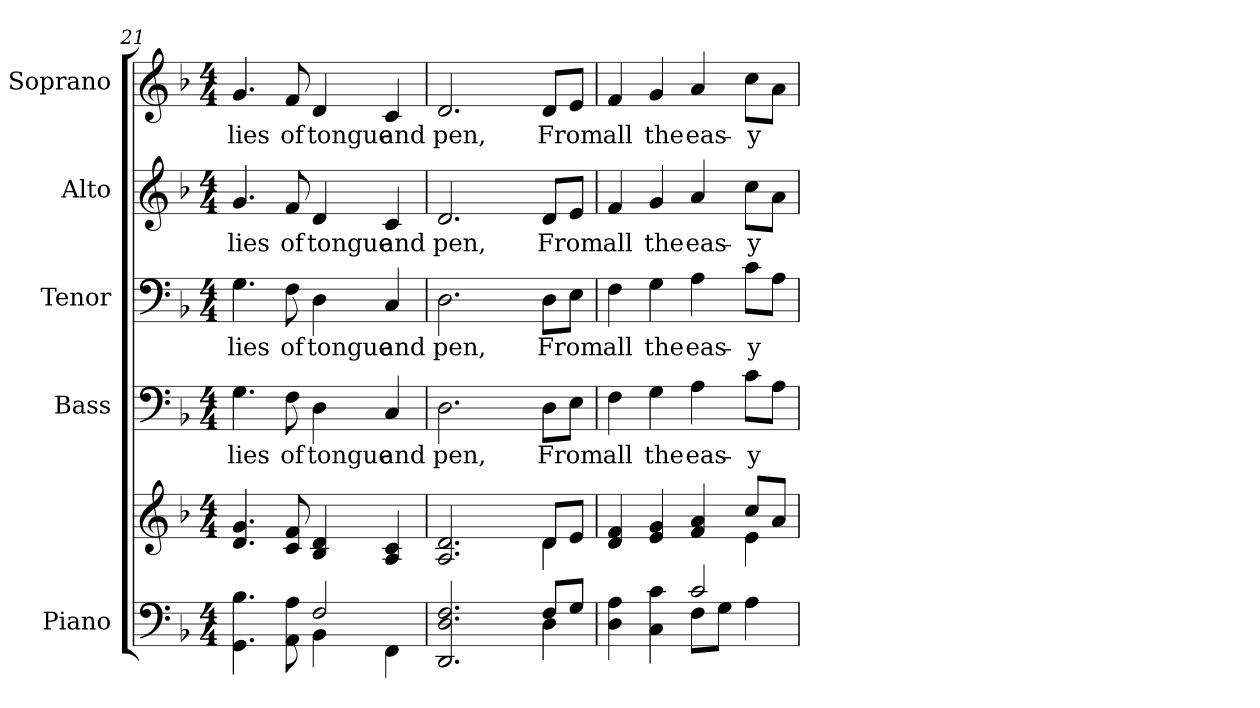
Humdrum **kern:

**kern	**kern	**kern	**text	**kern	**text	**kern	**text	**kern	**text
*part5	*part5	*part4	*part4	*part3	*part3	*part2	*part2	*part1	*part1
*staff6	*staff5	*staff4	*staff4	*staff3	*staff3	*staff2	*staff2	*staff1	*staff1
*I"Piano	*	*I"Bass	*	*I"Tenor	*	*I"Alto	*	*I"Soprano	*
*I'Pno.	*	*I'B.	*	*I'T.	*	*I'A.	*	*I'S.	*
*clefF4	*clefG2	*clefF4	*	*clefF4	*	*clefG2	*	*clefG2	*
*k[b-]	*k[b-]	*k[b-]	*	*k[b-]	*	*k[b-]	*	*k[b-]	*
*F:	*F:	*F:	*	*F:	*	*F:	*	*F:	*
*M4/4	*M4/4	*M4/4	*	*M4/4	*	*M4/4	*	*M4/4	*
=21	=21	=21	=21	=21	=21	=21	=21	=21	=21
*^	*	*	*	*	*	*	*	*	*
!	!	!	!	!LO:LY:b:color=#000000	!	!	!	!	!	!
!	!	!	!	!	!	!LO:LY:b:color=#000000	!	!	!	!
!	!	!	!	!	!	!	!	!LO:LY:b:color=#000000	!	!
!	!	!	!	!	!	!	!	!	!	!LO:LY:b:color=#000000
4.GGi\ 4.B-i	2ryy	4.di/ 4.gi	4.Gi\	lies	4.Gi\	lies	4.gi/	lies	4.gi/	lies
!	!	!	!	!LO:LY:b:color=#000000	!	!	!	!	!	!
!	!	!	!	!	!	!LO:LY:b:color=#000000	!	!	!	!
!	!	!	!	!	!	!	!	!LO:LY:b:color=#000000	!	!
!	!	!	!	!	!	!	!	!	!	!LO:LY:b:color=#000000
8AAi\ 8Ai	.	8ci/ 8fi	8Fi\	of	8Fi\	of	8fi/	of	8fi/	of
!	!	!	!	!LO:LY:b:color=#000000	!	!	!	!	!	!
!	!	!	!	!	!	!LO:LY:b:color=#000000	!	!	!	!
!	!	!	!	!	!	!	!	!LO:LY:b:color=#000000	!	!
!	!	!	!	!	!	!	!	!	!	!LO:LY:b:color=#000000
2Fi/	4BB-i\	4B-i/ 4di	4Di\	tongue	4Di\	tongue	4di/	tongue	4di/	tongue
!	!	!	!	!LO:LY:b:color=#000000	!	!	!	!	!	!
!	!	!	!	!	!	!LO:LY:b:color=#000000	!	!	!	!
!	!	!	!	!	!	!	!	!LO:LY:b:color=#000000	!	!
!	!	!	!	!	!	!	!	!	!	!LO:LY:b:color=#000000
.	4FFi\	4Ai/ 4ci	4Ci/	and	4Ci/	and	4ci/	and	4ci/	and
!!LO:LB:g=z
=22	=22	=22	=22	=22	=22	=22	=22	=22	=22	=22
*	*	*^	*	*	*	*	*	*	*	*
!	!	!	!	!	!LO:LY:b:color=#000000	!	!	!	!	!	!
!	!	!	!	!	!	!	!LO:LY:b:color=#000000	!	!	!	!
!	!	!	!	!	!	!	!	!	!LO:LY:b:color=#000000	!	!
!	!	!	!	!	!	!	!	!	!	!	!LO:LY:b:color=#000000
2.DDi/ 2.Di 2.Fi	2ryy	2.Ai/ 2.di	2ryy	2.Di\	pen,	2.Di\	pen,	2.di/	pen,	2.di/	pen,
.	4ryy	.	4ryy	.	.	.	.	.	.	.	.
!	!	!	!	!	!LO:LY:b:color=#000000	!	!	!	!	!	!
!	!	!	!	!	!	!	!LO:LY:b:color=#000000	!	!	!	!
!	!	!	!	!	!	!	!	!	!LO:LY:b:color=#000000	!	!
!	!	!	!	!	!	!	!	!	!	!	!LO:LY:b:color=#000000
8Fi/L	4Di\	8di/L	4di\	8Di\L	From	8Di\L	From	8di/L	From	8di/L	From
8Gi/J	.	8ei/J	.	8Ei\J	.	8Ei\J	.	8ei/J	.	8ei/J	.
=23	=23	=23	=23	=23	=23	=23	=23	=23	=23	=23	=23
!	!	!	!	!	!LO:LY:b:color=#000000	!	!	!	!	!	!
!	!	!	!	!	!	!	!LO:LY:b:color=#000000	!	!	!	!
!	!	!	!	!	!	!	!	!	!LO:LY:b:color=#000000	!	!
!	!	!	!	!	!	!	!	!	!	!	!LO:LY:b:color=#000000
4Di\ 4Ai	2ryy	4di/ 4fi	2ryy	4Fi\	all	4Fi\	all	4fi/	all	4fi/	all
!	!	!	!	!	!LO:LY:b:color=#000000	!	!	!	!	!	!
!	!	!	!	!	!	!	!LO:LY:b:color=#000000	!	!	!	!
!	!	!	!	!	!	!	!	!	!LO:LY:b:color=#000000	!	!
!	!	!	!	!	!	!	!	!	!	!	!LO:LY:b:color=#000000
4Ci\ 4ci	.	4ei/ 4gi	.	4Gi\	the	4Gi\	the	4gi/	the	4gi/	the
!	!	!	!	!	!LO:LY:b:color=#000000	!	!	!	!	!	!
!	!	!	!	!	!	!	!LO:LY:b:color=#000000	!	!	!	!
!	!	!	!	!	!	!	!	!	!LO:LY:b:color=#000000	!	!
!	!	!	!	!	!	!	!	!	!	!	!LO:LY:b:color=#000000
2ci/	8Fi\L	4fi/ 4ai	4ryy	4Ai\	eas-	4Ai\	eas-	4ai/	eas-	4ai/	eas-
.	8Gi\J	.	.	.	.	.	.	.	.	.	.
!	!	!	!	!	!LO:LY:b:color=#000000	!	!	!	!	!	!
!	!	!	!	!	!	!	!LO:LY:b:color=#000000	!	!	!	!
!	!	!	!	!	!	!	!	!	!LO:LY:b:color=#000000	!	!
!	!	!	!	!	!	!	!	!	!	!	!LO:LY:b:color=#000000
.	4Ai\	8cci/L	4ei\	8ci\L	-y	8ci\L	-y	8cci\L	-y	8cci\L	-y
.	.	8ai/J	.	8Ai\J	.	8Ai\J	.	8ai\J	.	8ai\J	.
*v	*v	*	*	*	*	*	*	*	*	*	*
*	*v	*v	*	*	*	*	*	*	*	*
=	=	=	=	=	=	=	=	=	=
*-	*-	*-	*-	*-	*-	*-	*-	*-	*-
